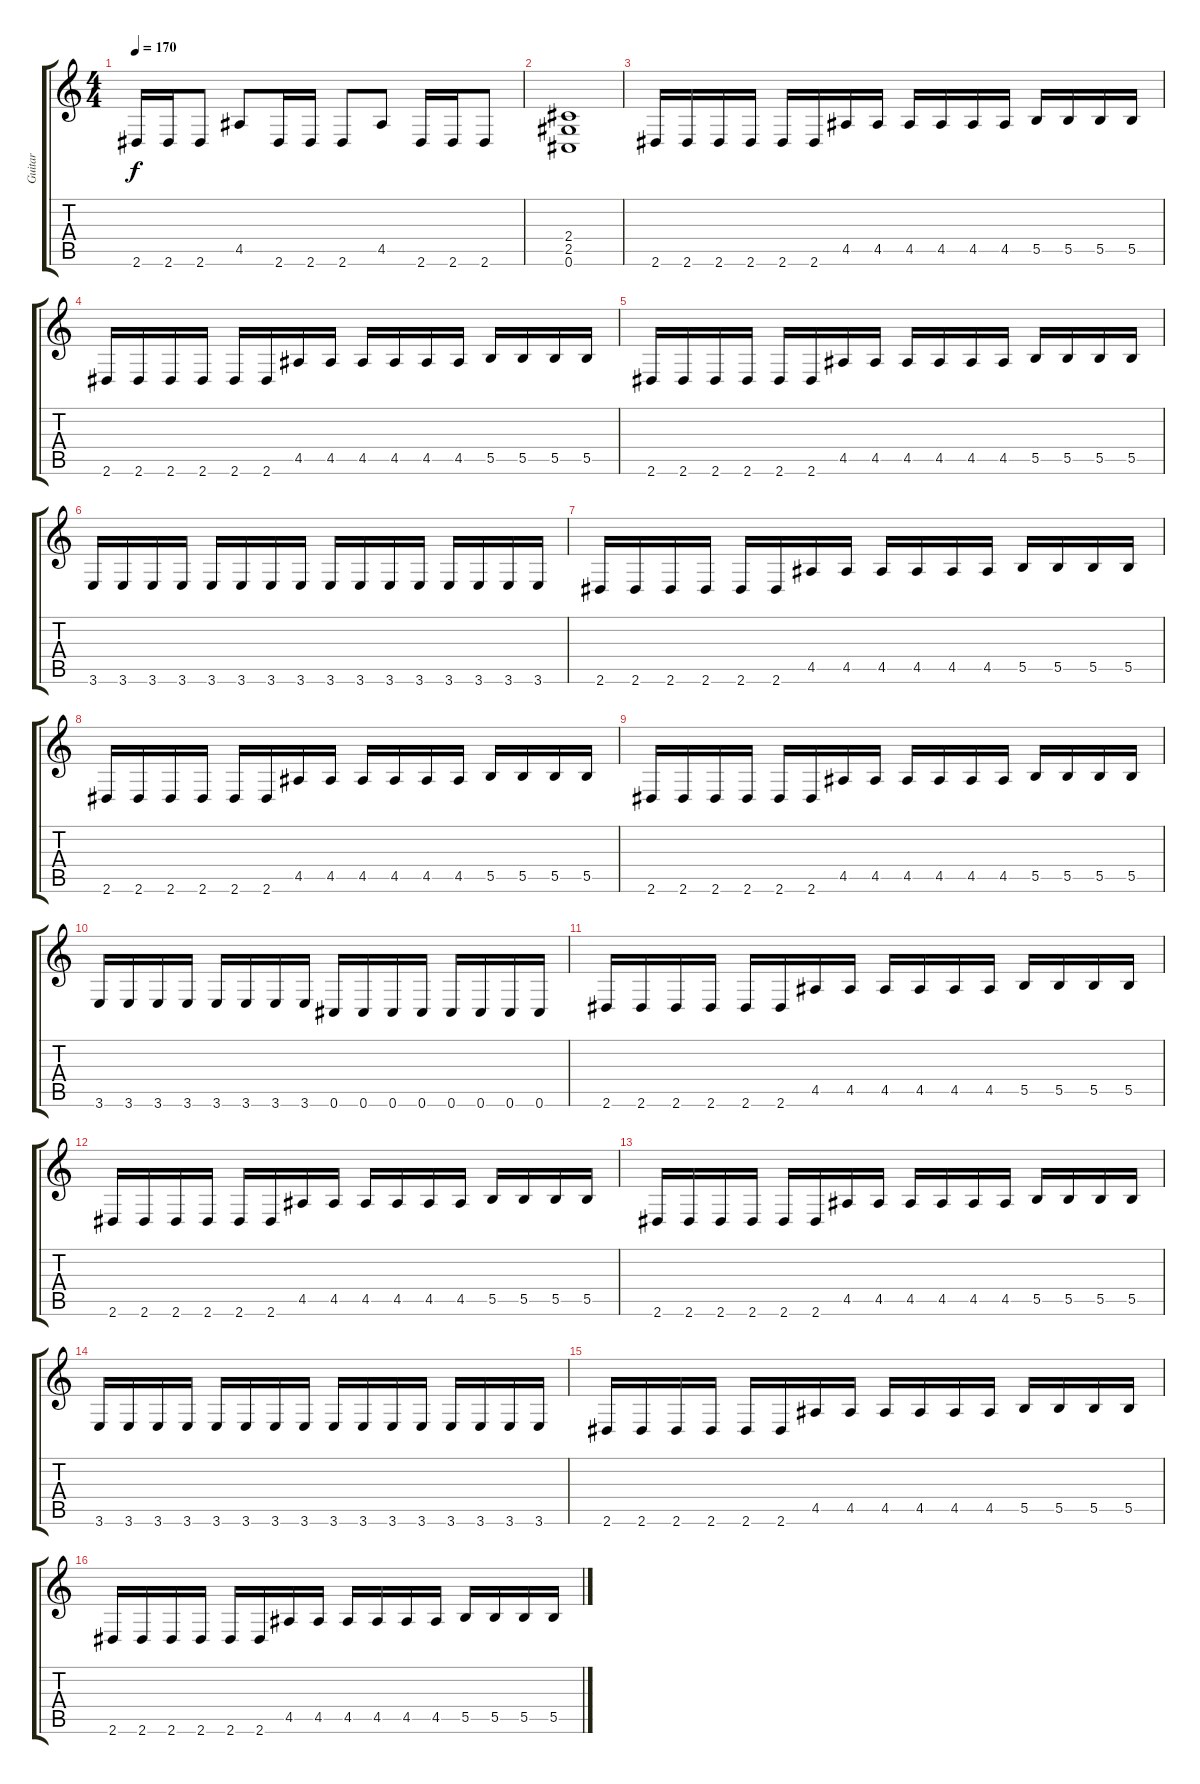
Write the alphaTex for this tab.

\track ("Guitar" "Guitar") {instrument distortionguitar}
\staff {score tabs}
\tuning (Db4 Ab3 E3 B2 Gb2 Db2) {hide}
\ts (4 4)
\tempo 170
\clef g2
\ks c
2.6.16{dy f} 2.6.16 2.6.8 4.5.8 2.6.16 2.6.16 2.6.8 4.5.8 2.6.16 2.6.16 2.6.8 |
(2.4 2.5 0.6).1 |
2.6.16 2.6.16 2.6.16 2.6.16 2.6.16 2.6.16 4.5.16 4.5.16 4.5.16 4.5.16 4.5.16 4.5.16 5.5.16 5.5.16 5.5.16 5.5.16 |
2.6.16 2.6.16 2.6.16 2.6.16 2.6.16 2.6.16 4.5.16 4.5.16 4.5.16 4.5.16 4.5.16 4.5.16 5.5.16 5.5.16 5.5.16 5.5.16 |
2.6.16 2.6.16 2.6.16 2.6.16 2.6.16 2.6.16 4.5.16 4.5.16 4.5.16 4.5.16 4.5.16 4.5.16 5.5.16 5.5.16 5.5.16 5.5.16 |
3.6.16 3.6.16 3.6.16 3.6.16 3.6.16 3.6.16 3.6.16 3.6.16 3.6.16 3.6.16 3.6.16 3.6.16 3.6.16 3.6.16 3.6.16 3.6.16 |
2.6.16 2.6.16 2.6.16 2.6.16 2.6.16 2.6.16 4.5.16 4.5.16 4.5.16 4.5.16 4.5.16 4.5.16 5.5.16 5.5.16 5.5.16 5.5.16 |
2.6.16 2.6.16 2.6.16 2.6.16 2.6.16 2.6.16 4.5.16 4.5.16 4.5.16 4.5.16 4.5.16 4.5.16 5.5.16 5.5.16 5.5.16 5.5.16 |
2.6.16 2.6.16 2.6.16 2.6.16 2.6.16 2.6.16 4.5.16 4.5.16 4.5.16 4.5.16 4.5.16 4.5.16 5.5.16 5.5.16 5.5.16 5.5.16 |
3.6.16 3.6.16 3.6.16 3.6.16 3.6.16 3.6.16 3.6.16 3.6.16 0.6.16 0.6.16 0.6.16 0.6.16 0.6.16 0.6.16 0.6.16 0.6.16 |
2.6.16 2.6.16 2.6.16 2.6.16 2.6.16 2.6.16 4.5.16 4.5.16 4.5.16 4.5.16 4.5.16 4.5.16 5.5.16 5.5.16 5.5.16 5.5.16 |
2.6.16 2.6.16 2.6.16 2.6.16 2.6.16 2.6.16 4.5.16 4.5.16 4.5.16 4.5.16 4.5.16 4.5.16 5.5.16 5.5.16 5.5.16 5.5.16 |
2.6.16 2.6.16 2.6.16 2.6.16 2.6.16 2.6.16 4.5.16 4.5.16 4.5.16 4.5.16 4.5.16 4.5.16 5.5.16 5.5.16 5.5.16 5.5.16 |
3.6.16 3.6.16 3.6.16 3.6.16 3.6.16 3.6.16 3.6.16 3.6.16 3.6.16 3.6.16 3.6.16 3.6.16 3.6.16 3.6.16 3.6.16 3.6.16 |
2.6.16 2.6.16 2.6.16 2.6.16 2.6.16 2.6.16 4.5.16 4.5.16 4.5.16 4.5.16 4.5.16 4.5.16 5.5.16 5.5.16 5.5.16 5.5.16 |
2.6.16 2.6.16 2.6.16 2.6.16 2.6.16 2.6.16 4.5.16 4.5.16 4.5.16 4.5.16 4.5.16 4.5.16 5.5.16 5.5.16 5.5.16 5.5.16
